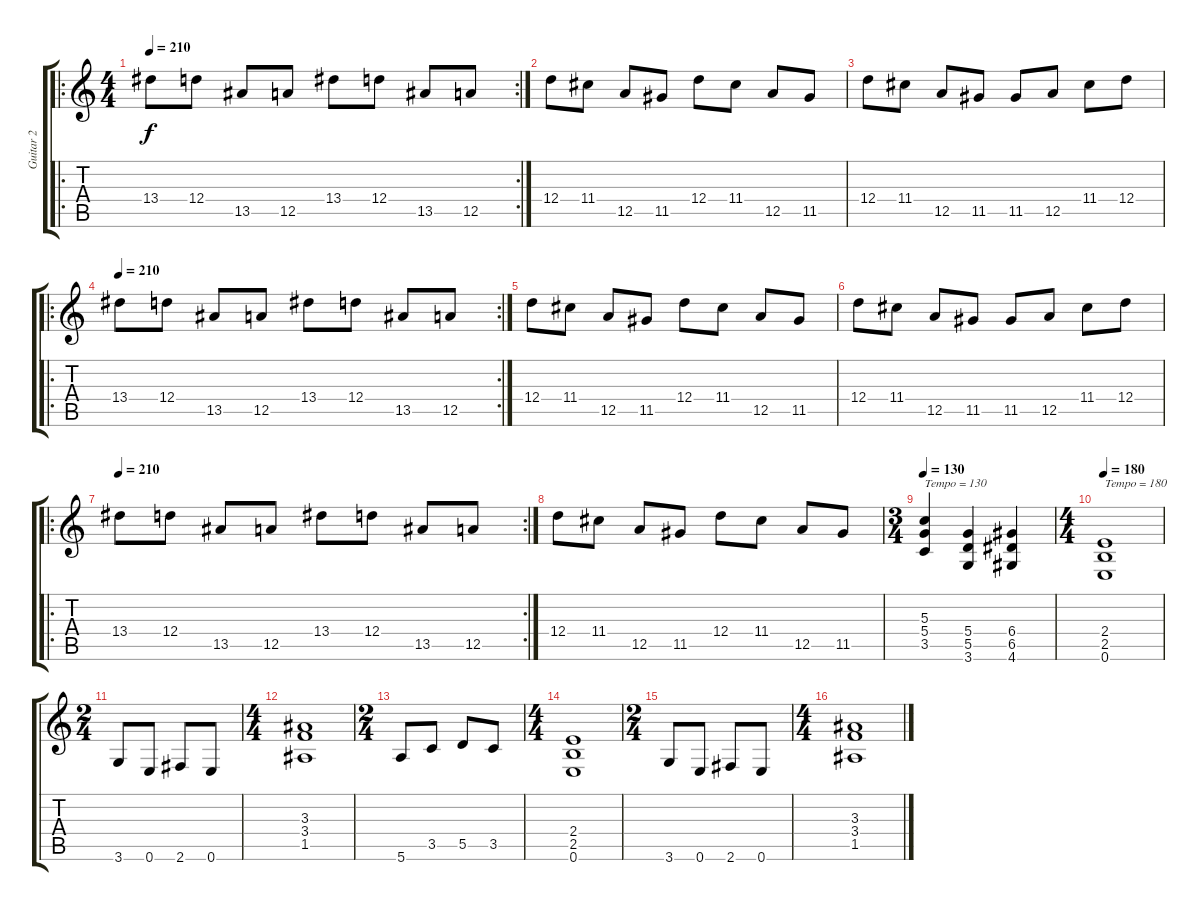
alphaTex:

\track ("Guitar 2" "Guitar 2") {instrument overdrivenguitar}
\staff {score tabs}
\tuning (E4 B3 G3 D3 A2 E2) {hide}
\ro
\rc 2
\ts (4 4)
\tempo 210
\clef g2
\ks c
13.4.8{dy f} 12.4.8 13.5.8 12.5.8 13.4.8 12.4.8 13.5.8 12.5.8 |
12.4.8 11.4.8 12.5.8 11.5.8 12.4.8 11.4.8 12.5.8 11.5.8 |
12.4.8 11.4.8 12.5.8 11.5.8 11.5.8 12.5.8 11.4.8 12.4.8 |
\ro
\rc 2
\tempo 210
13.4.8 12.4.8 13.5.8 12.5.8 13.4.8 12.4.8 13.5.8 12.5.8 |
12.4.8 11.4.8 12.5.8 11.5.8 12.4.8 11.4.8 12.5.8 11.5.8 |
12.4.8 11.4.8 12.5.8 11.5.8 11.5.8 12.5.8 11.4.8 12.4.8 |
\ro
\rc 2
\tempo 210
13.4.8 12.4.8 13.5.8 12.5.8 13.4.8 12.4.8 13.5.8 12.5.8 |
12.4.8 11.4.8 12.5.8 11.5.8 12.4.8 11.4.8 12.5.8 11.5.8 |
\ts (3 4)
\tempo 130
(5.3 5.4 3.5).4{txt "Tempo = 130"} (5.4 5.5 3.6).4 (6.4 6.5 4.6).4 |
\ts (4 4)
\tempo 180
(2.4 2.5 0.6).1{txt "Tempo = 180"} |
\ts (2 4)
3.6.8 0.6.8 2.6.8 0.6.8 |
\ts (4 4)
(3.3 3.4 1.5).1 |
\ts (2 4)
5.6.8 3.5.8 5.5.8 3.5.8 |
\ts (4 4)
(2.4 2.5 0.6).1 |
\ts (2 4)
3.6.8 0.6.8 2.6.8 0.6.8 |
\ts (4 4)
(3.3 3.4 1.5).1
